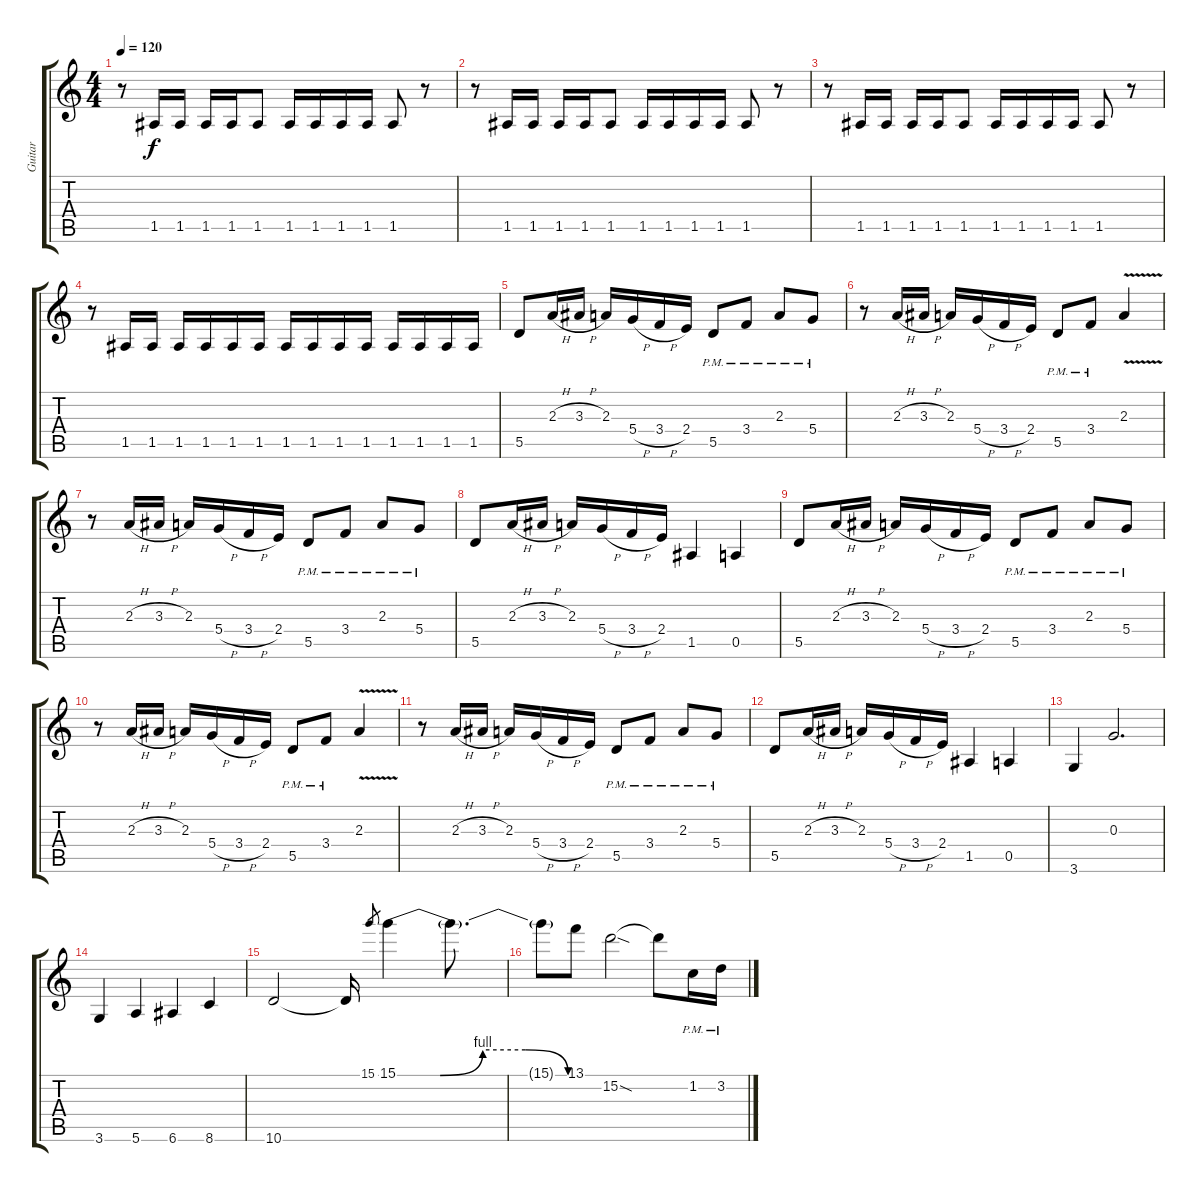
\track ("Guitar" "Guitar") {instrument overdrivenguitar}
\staff {score tabs}
\tuning (E4 B3 G3 D3 A2 E2) {hide}
\ts (4 4)
\tempo 120
\clef g2
\ks c
r.8{dy f instrument overdrivenguitar} 1.5.16 1.5.16 1.5.16 1.5.16 1.5.8 1.5.16 1.5.16 1.5.16 1.5.16 1.5.8 r.8 |
r.8 1.5.16 1.5.16 1.5.16 1.5.16 1.5.8 1.5.16 1.5.16 1.5.16 1.5.16 1.5.8 r.8 |
r.8 1.5.16 1.5.16 1.5.16 1.5.16 1.5.8 1.5.16 1.5.16 1.5.16 1.5.16 1.5.8 r.8 |
r.8 1.5.16 1.5.16 1.5.16 1.5.16 1.5.16 1.5.16 1.5.16 1.5.16 1.5.16 1.5.16 1.5.16 1.5.16 1.5.16 1.5.16 |
5.5.8 2.3{h}.16 3.3{h}.16 2.3.16 5.4{h}.16 3.4{h}.16 2.4.16 5.5{pm}.8 3.4{pm}.8 2.3{pm}.8 5.4{pm}.8 |
r.8 2.3{h}.16 3.3{h}.16 2.3.16 5.4{h}.16 3.4{h}.16 2.4.16 5.5{pm}.8 3.4{pm}.8 2.3{v}.4 |
r.8 2.3{h}.16 3.3{h}.16 2.3.16 5.4{h}.16 3.4{h}.16 2.4.16 5.5{pm}.8 3.4{pm}.8 2.3{pm}.8 5.4{pm}.8 |
5.5.8 2.3{h}.16 3.3{h}.16 2.3.16 5.4{h}.16 3.4{h}.16 2.4.16 1.5.4 0.5.4 |
5.5.8 2.3{h}.16 3.3{h}.16 2.3.16 5.4{h}.16 3.4{h}.16 2.4.16 5.5{pm}.8 3.4{pm}.8 2.3{pm}.8 5.4{pm}.8 |
r.8 2.3{h}.16 3.3{h}.16 2.3.16 5.4{h}.16 3.4{h}.16 2.4.16 5.5{pm}.8 3.4{pm}.8 2.3{v}.4 |
r.8 2.3{h}.16 3.3{h}.16 2.3.16 5.4{h}.16 3.4{h}.16 2.4.16 5.5{pm}.8 3.4{pm}.8 2.3{pm}.8 5.4{pm}.8 |
5.5.8 2.3{h}.16 3.3{h}.16 2.3.16 5.4{h}.16 3.4{h}.16 2.4.16 1.5.4 0.5.4 |
3.6.4 0.3.2{d} |
3.6.4 5.6.4 6.6.4 8.6.4 |
10.6.2 10.6{t}.16 15.1.8{gr} 15.1{be (custom 0 0 15 0 30 4 45 4 60 0)}.4 15.1{t}.8{d} |
15.1{t}.8 13.1.8 15.2{sod}.2 15.2{t}.8 1.2{pm}.16 3.2{pm}.16
